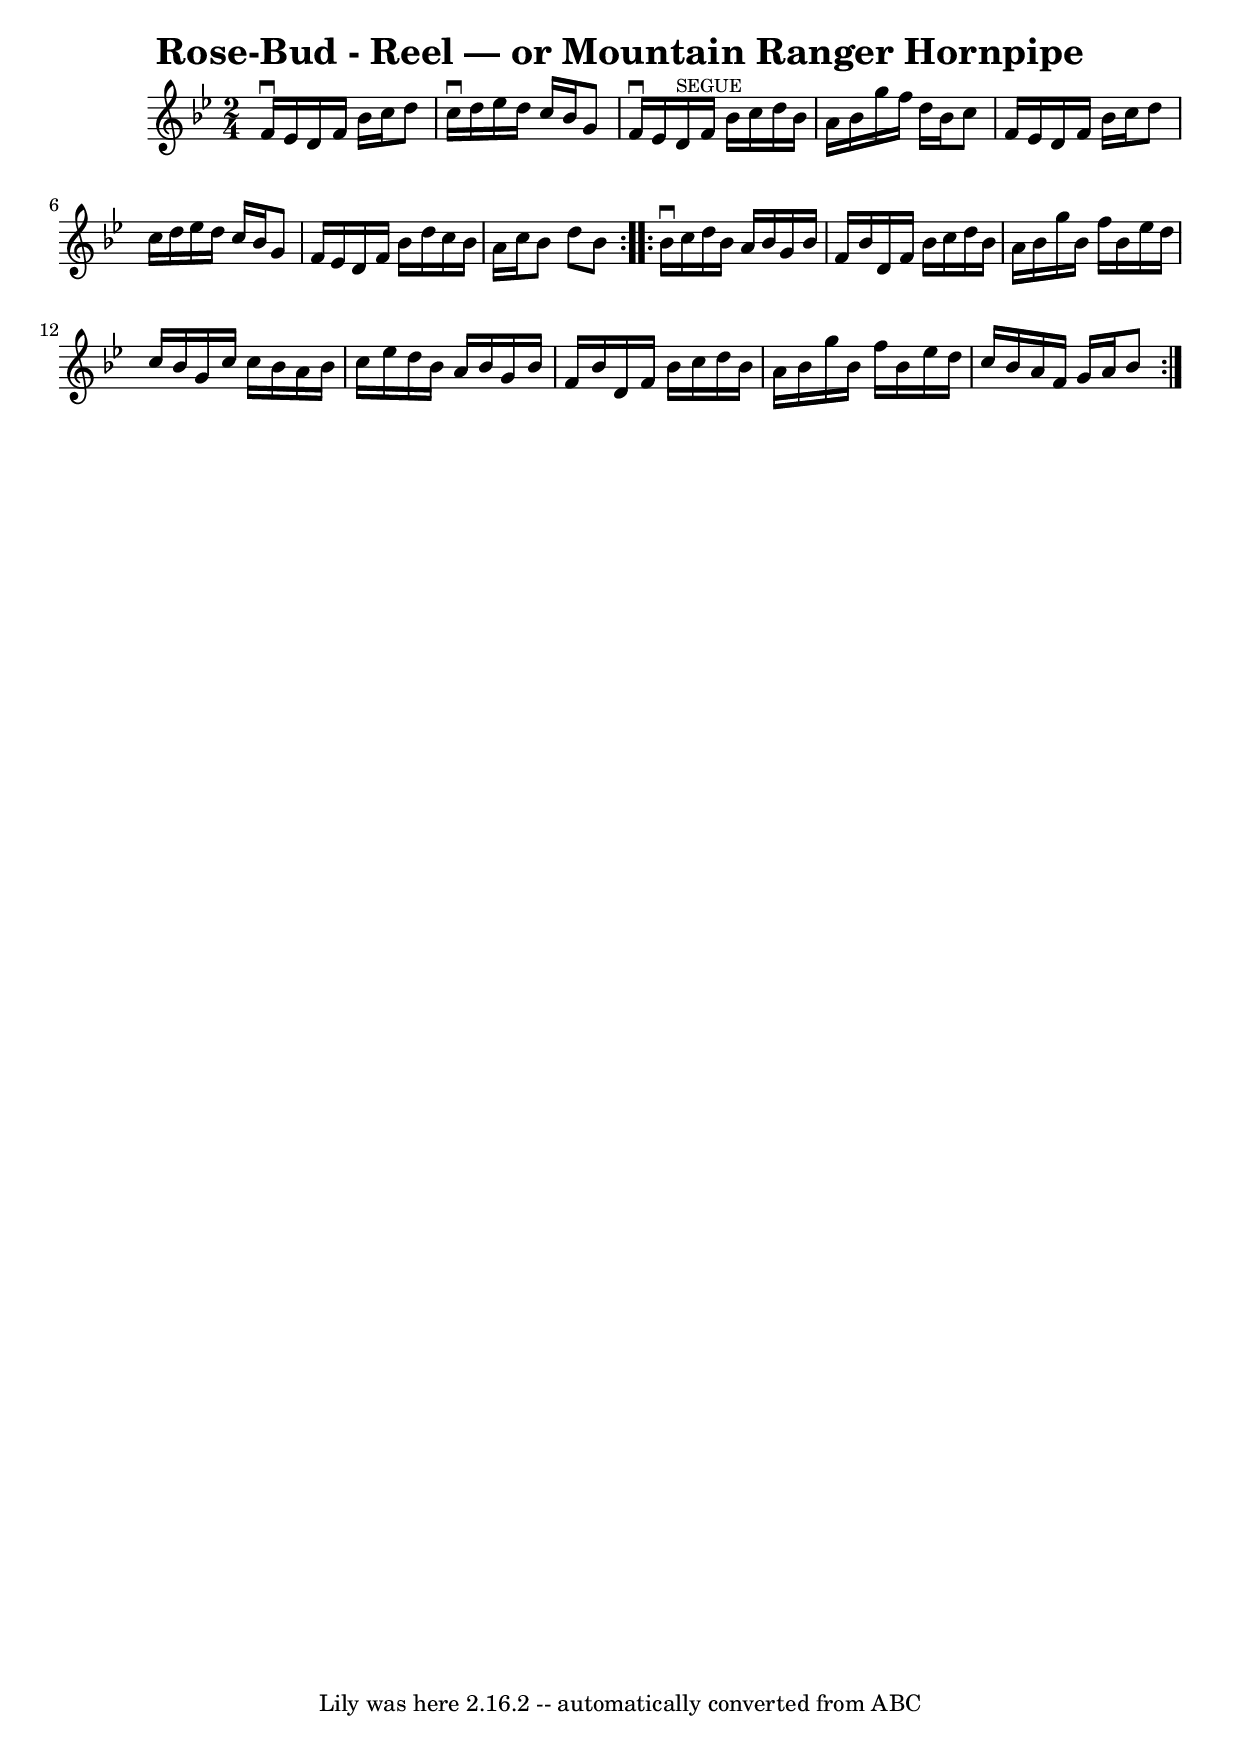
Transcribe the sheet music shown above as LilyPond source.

\version "2.16.2"
\include "Mammoth.ily"
\header {
  %% book = "Ryan's Mammoth Collection"
  crossRefNumber = "1"
  footnotes = ""
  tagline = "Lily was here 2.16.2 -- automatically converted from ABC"
  title = "Rose-Bud - Reel — or Mountain Ranger Hornpipe"

}
voicedefault =  {



  \repeat volta 2 {

    \time 2/4 
    \key bes \major f'16^\downbow ees'16  |
    d'16 f'16    
    bes'16 c''16 d''8 c''16^\downbow d''16  |
    ees''16 d''16 
    c''16 bes'16 g'8 f'16^\downbow ees'16    |
    d'16^\segue f'16 bes'16 c''16 d''16 bes'16 a'16 bes'16  
    |
    g''16 f''16 d''16 bes'16 c''8 f'16 ees'16  
    |
    d'16 f'16 bes'16 c''16 d''8 c''16 d''16  
    |
    ees''16 d''16 c''16 bes'16 g'8 f'16 ees'16  
    |
    d'16 f'16 bes'16 d''16 c''16 bes'16 a'16 c''16  
    |
    bes'8 d''8 bes'8  
  } 
  \repeat volta 2 {
    bes'16^\downbow   
    c''16  |
    d''16 bes'16 a'16 bes'16 g'16 bes'16 f'16   
    bes'16  |
    d'16 f'16 bes'16 c''16 d''16 bes'16 a'16  
    bes'16  |
    g''16 bes'16 f''16 bes'16 ees''16 d''16    
    c''16 bes'16  |
    g'16 c''16 c''16 bes'16 a'16 bes'16  
    c''16 ees''16  |
    d''16 bes'16 a'16 bes'16 g'16    
    bes'16 f'16 bes'16  |
    d'16 f'16 bes'16 c''16 d''16   
    bes'16 a'16 bes'16  |
    g''16 bes'16 f''16 bes'16    
    ees''16 d''16 c''16 bes'16  |
    a'16 f'16 g'16 a'16    
    bes'8  
  }   

}

\score{
  <<

    \context Staff="default"
    {
      \voicedefault 
      
    }

  >>
  \layout {
    
  }
  \midi {
  }

}
